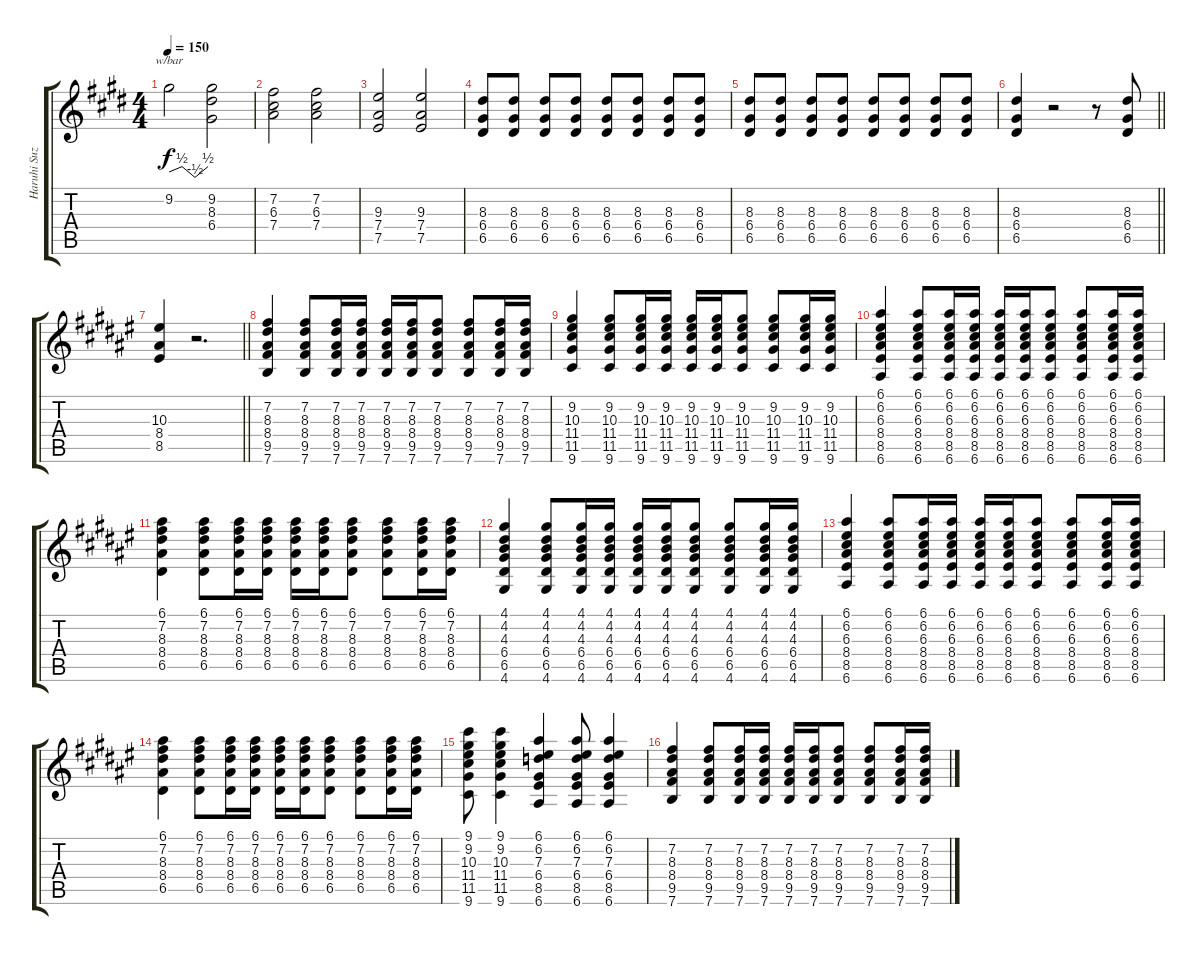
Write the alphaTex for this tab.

\track ("Haruhi Suzumiya (Rhythm Guitar)" "Haruhi Suz") {instrument distortionguitar}
\staff {score tabs}
\tuning (E4 B3 G3 D3 A2 E2) {hide}
\ts (4 4)
\tempo 150
\clef g2
\ks c#minor
9.2.2{tbe (custom default 0 0 20 2 40 -2 60 2) dy f} (9.2 8.3 6.4).2 |
(7.2 6.3 7.4).2 (7.2 6.3 7.4).2 |
(9.3 7.4 7.5).2 (9.3 7.4 7.5).2 |
(8.3 6.4 6.5).8 (8.3 6.4 6.5).8 (8.3 6.4 6.5).8 (8.3 6.4 6.5).8 (8.3 6.4 6.5).8 (8.3 6.4 6.5).8 (8.3 6.4 6.5).8 (8.3 6.4 6.5).8 |
(8.3 6.4 6.5).8 (8.3 6.4 6.5).8 (8.3 6.4 6.5).8 (8.3 6.4 6.5).8 (8.3 6.4 6.5).8 (8.3 6.4 6.5).8 (8.3 6.4 6.5).8 (8.3 6.4 6.5).8 |
\barLineRight lightlight
(8.3 6.4 6.5).4 r.2 r.8 (8.3 6.4 6.5).8 |
\barLineRight lightlight
\ks d#minor
(10.3 8.4 8.5).4 r.2{d} |
(7.2 8.3 8.4 9.5 7.6).4 (7.2 8.3 8.4 9.5 7.6).8 (7.2 8.3 8.4 9.5 7.6).16 (7.2 8.3 8.4 9.5 7.6).16 (7.2 8.3 8.4 9.5 7.6).16 (7.2 8.3 8.4 9.5 7.6).16 (7.2 8.3 8.4 9.5 7.6).8 (7.2 8.3 8.4 9.5 7.6).8 (7.2 8.3 8.4 9.5 7.6).16 (7.2 8.3 8.4 9.5 7.6).16 |
(9.2 10.3 11.4 11.5 9.6).4 (9.2 10.3 11.4 11.5 9.6).8 (9.2 10.3 11.4 11.5 9.6).16 (9.2 10.3 11.4 11.5 9.6).16 (9.2 10.3 11.4 11.5 9.6).16 (9.2 10.3 11.4 11.5 9.6).16 (9.2 10.3 11.4 11.5 9.6).8 (9.2 10.3 11.4 11.5 9.6).8 (9.2 10.3 11.4 11.5 9.6).16 (9.2 10.3 11.4 11.5 9.6).16 |
(6.1 6.2 6.3 8.4 8.5 6.6).4 (6.1 6.2 6.3 8.4 8.5 6.6).8 (6.1 6.2 6.3 8.4 8.5 6.6).16 (6.1 6.2 6.3 8.4 8.5 6.6).16 (6.1 6.2 6.3 8.4 8.5 6.6).16 (6.1 6.2 6.3 8.4 8.5 6.6).16 (6.1 6.2 6.3 8.4 8.5 6.6).8 (6.1 6.2 6.3 8.4 8.5 6.6).8 (6.1 6.2 6.3 8.4 8.5 6.6).16 (6.1 6.2 6.3 8.4 8.5 6.6).16 |
(6.1 7.2 8.3 8.4 6.5).4 (6.1 7.2 8.3 8.4 6.5).8 (6.1 7.2 8.3 8.4 6.5).16 (6.1 7.2 8.3 8.4 6.5).16 (6.1 7.2 8.3 8.4 6.5).16 (6.1 7.2 8.3 8.4 6.5).16 (6.1 7.2 8.3 8.4 6.5).8 (6.1 7.2 8.3 8.4 6.5).8 (6.1 7.2 8.3 8.4 6.5).16 (6.1 7.2 8.3 8.4 6.5).16 |
(4.1 4.2 4.3 6.4 6.5 4.6).4 (4.1 4.2 4.3 6.4 6.5 4.6).8 (4.1 4.2 4.3 6.4 6.5 4.6).16 (4.1 4.2 4.3 6.4 6.5 4.6).16 (4.1 4.2 4.3 6.4 6.5 4.6).16 (4.1 4.2 4.3 6.4 6.5 4.6).16 (4.1 4.2 4.3 6.4 6.5 4.6).8 (4.1 4.2 4.3 6.4 6.5 4.6).8 (4.1 4.2 4.3 6.4 6.5 4.6).16 (4.1 4.2 4.3 6.4 6.5 4.6).16 |
(6.1 6.2 6.3 8.4 8.5 6.6).4 (6.1 6.2 6.3 8.4 8.5 6.6).8 (6.1 6.2 6.3 8.4 8.5 6.6).16 (6.1 6.2 6.3 8.4 8.5 6.6).16 (6.1 6.2 6.3 8.4 8.5 6.6).16 (6.1 6.2 6.3 8.4 8.5 6.6).16 (6.1 6.2 6.3 8.4 8.5 6.6).8 (6.1 6.2 6.3 8.4 8.5 6.6).8 (6.1 6.2 6.3 8.4 8.5 6.6).16 (6.1 6.2 6.3 8.4 8.5 6.6).16 |
(6.1 7.2 8.3 8.4 6.5).4 (6.1 7.2 8.3 8.4 6.5).8 (6.1 7.2 8.3 8.4 6.5).16 (6.1 7.2 8.3 8.4 6.5).16 (6.1 7.2 8.3 8.4 6.5).16 (6.1 7.2 8.3 8.4 6.5).16 (6.1 7.2 8.3 8.4 6.5).8 (6.1 7.2 8.3 8.4 6.5).8 (6.1 7.2 8.3 8.4 6.5).16 (6.1 7.2 8.3 8.4 6.5).16 |
(9.1 9.2 10.3 11.4 11.5 9.6).8 (9.1 9.2 10.3 11.4 11.5 9.6).4 (6.1 6.2 7.3 6.4 8.5 6.6).4 (6.1 6.2 7.3 6.4 8.5 6.6).8 (6.1 6.2 7.3 6.4 8.5 6.6).4 |
(7.2 8.3 8.4 9.5 7.6).4 (7.2 8.3 8.4 9.5 7.6).8 (7.2 8.3 8.4 9.5 7.6).16 (7.2 8.3 8.4 9.5 7.6).16 (7.2 8.3 8.4 9.5 7.6).16 (7.2 8.3 8.4 9.5 7.6).16 (7.2 8.3 8.4 9.5 7.6).8 (7.2 8.3 8.4 9.5 7.6).8 (7.2 8.3 8.4 9.5 7.6).16 (7.2 8.3 8.4 9.5 7.6).16
